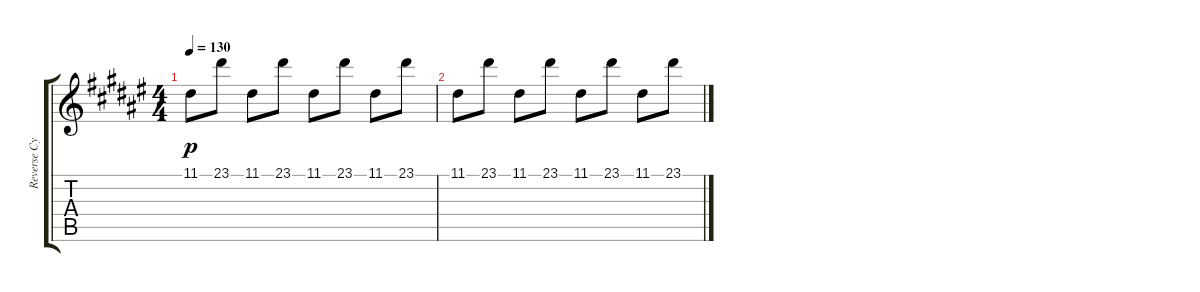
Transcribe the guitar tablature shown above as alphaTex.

\track ("Reverse Cymbal/Effects" "Reverse Cy") {instrument reversecymbal}
\staff {score tabs}
\tuning (E4 B3 G3 D3 A2 E2) {hide}
\ts (4 4)
\tempo 130
\clef g2
\ks d#minor
11.1.8{dy p volume 0 balance 16} 23.1.8{balance 0} 11.1.8{balance 16} 23.1.8{balance 0} 11.1.8{balance 16} 23.1.8{balance 0} 11.1.8{balance 16} 23.1.8{balance 0} |
11.1.8{balance 16} 23.1.8{balance 0} 11.1.8{balance 16} 23.1.8{balance 0} 11.1.8{balance 16} 23.1.8{balance 0} 11.1.8{balance 16} 23.1.8{balance 0}
